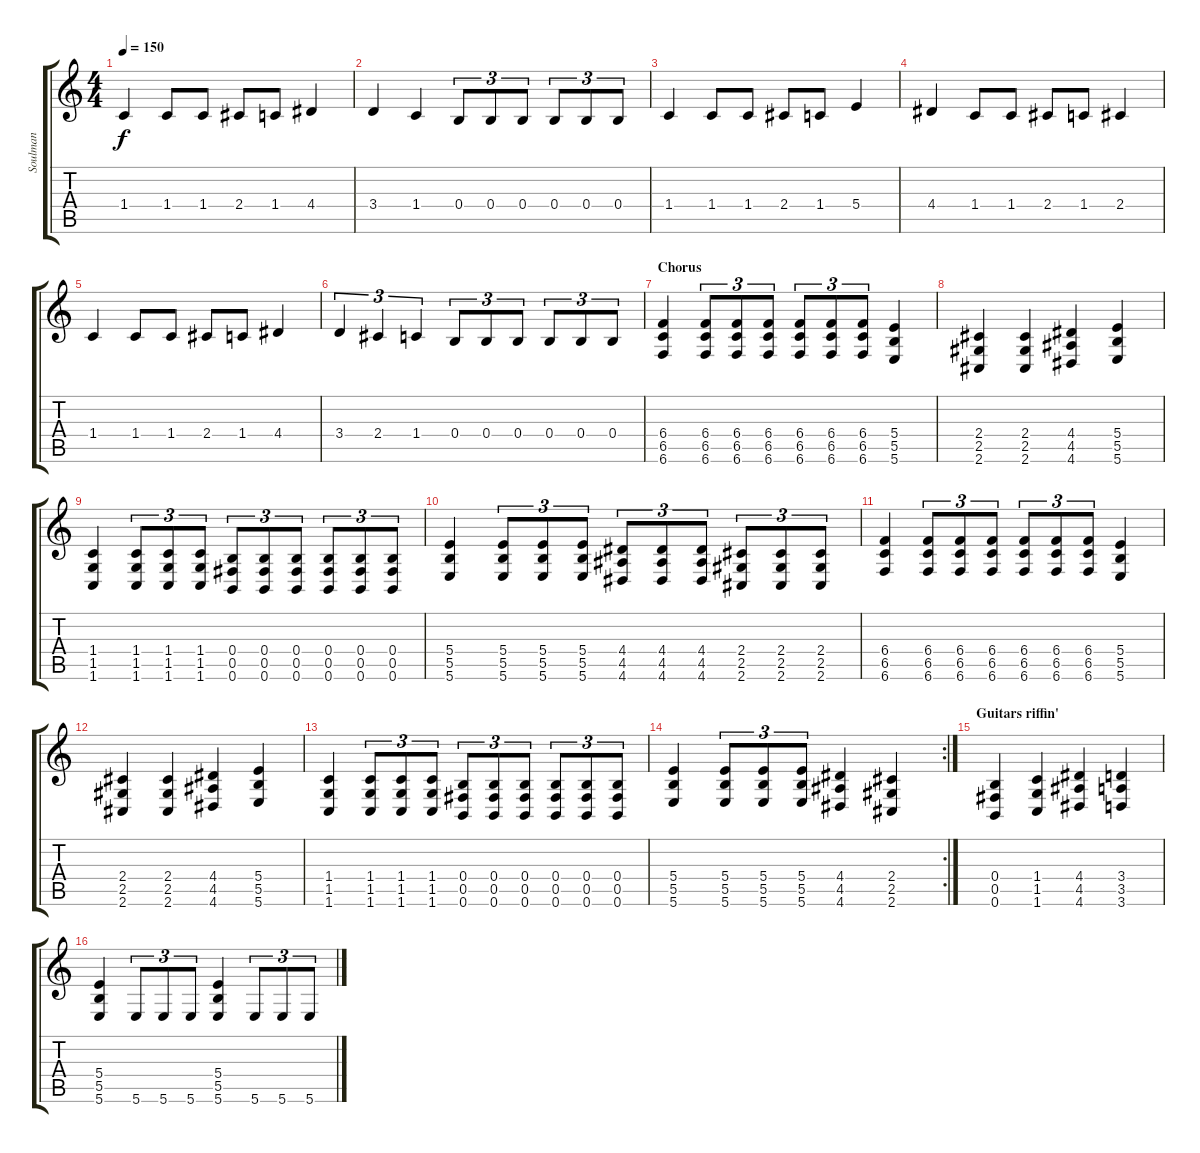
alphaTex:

\track ("Soulman" "Soulman") {instrument distortionguitar}
\staff {score tabs}
\tuning (Db4 Ab3 E3 B2 Gb2 B1) {hide}
\ts (4 4)
\tempo 150
\clef g2
\ks c
1.4.4{dy f} 1.4.8 1.4.8 2.4.8 1.4.8 4.4.4 |
3.4.4 1.4.4 0.4.8{tu (3 2)} 0.4.8{tu (3 2)} 0.4.8{tu (3 2)} 0.4.8{tu (3 2)} 0.4.8{tu (3 2)} 0.4.8{tu (3 2)} |
1.4.4 1.4.8 1.4.8 2.4.8 1.4.8 5.4.4 |
4.4.4 1.4.8 1.4.8 2.4.8 1.4.8 2.4.4 |
1.4.4 1.4.8 1.4.8 2.4.8 1.4.8 4.4.4 |
3.4.4{tu (3 2)} 2.4.4{tu (3 2)} 1.4.4{tu (3 2)} 0.4.8{tu (3 2)} 0.4.8{tu (3 2)} 0.4.8{tu (3 2)} 0.4.8{tu (3 2)} 0.4.8{tu (3 2)} 0.4.8{tu (3 2)} |
\section ("" "Chorus")
(6.4 6.5 6.6).4 (6.4 6.5 6.6).8{tu (3 2)} (6.4 6.5 6.6).8{tu (3 2)} (6.4 6.5 6.6).8{tu (3 2)} (6.4 6.5 6.6).8{tu (3 2)} (6.4 6.5 6.6).8{tu (3 2)} (6.4 6.5 6.6).8{tu (3 2)} (5.4 5.5 5.6).4 |
(2.4 2.5 2.6).4 (2.4 2.5 2.6).4 (4.4 4.5 4.6).4 (5.4 5.5 5.6).4 |
(1.4 1.5 1.6).4 (1.4 1.5 1.6).8{tu (3 2)} (1.4 1.5 1.6).8{tu (3 2)} (1.4 1.5 1.6).8{tu (3 2)} (0.4 0.5 0.6).8{tu (3 2)} (0.4 0.5 0.6).8{tu (3 2)} (0.4 0.5 0.6).8{tu (3 2)} (0.4 0.5 0.6).8{tu (3 2)} (0.4 0.5 0.6).8{tu (3 2)} (0.4 0.5 0.6).8{tu (3 2)} |
(5.4 5.5 5.6).4 (5.4 5.5 5.6).8{tu (3 2)} (5.4 5.5 5.6).8{tu (3 2)} (5.4 5.5 5.6).8{tu (3 2)} (4.4 4.5 4.6).8{tu (3 2)} (4.4 4.5 4.6).8{tu (3 2)} (4.4 4.5 4.6).8{tu (3 2)} (2.4 2.5 2.6).8{tu (3 2)} (2.4 2.5 2.6).8{tu (3 2)} (2.4 2.5 2.6).8{tu (3 2)} |
(6.4 6.5 6.6).4 (6.4 6.5 6.6).8{tu (3 2)} (6.4 6.5 6.6).8{tu (3 2)} (6.4 6.5 6.6).8{tu (3 2)} (6.4 6.5 6.6).8{tu (3 2)} (6.4 6.5 6.6).8{tu (3 2)} (6.4 6.5 6.6).8{tu (3 2)} (5.4 5.5 5.6).4 |
(2.4 2.5 2.6).4 (2.4 2.5 2.6).4 (4.4 4.5 4.6).4 (5.4 5.5 5.6).4 |
(1.4 1.5 1.6).4 (1.4 1.5 1.6).8{tu (3 2)} (1.4 1.5 1.6).8{tu (3 2)} (1.4 1.5 1.6).8{tu (3 2)} (0.4 0.5 0.6).8{tu (3 2)} (0.4 0.5 0.6).8{tu (3 2)} (0.4 0.5 0.6).8{tu (3 2)} (0.4 0.5 0.6).8{tu (3 2)} (0.4 0.5 0.6).8{tu (3 2)} (0.4 0.5 0.6).8{tu (3 2)} |
\rc 2
(5.4 5.5 5.6).4 (5.4 5.5 5.6).8{tu (3 2)} (5.4 5.5 5.6).8{tu (3 2)} (5.4 5.5 5.6).8{tu (3 2)} (4.4 4.5 4.6).4 (2.4 2.5 2.6).4 |
\section ("" "Guitars riffin'")
(0.4 0.5 0.6).4 (1.4 1.5 1.6).4 (4.4 4.5 4.6).4 (3.4 3.5 3.6).4 |
(5.4 5.5 5.6).4 5.6.8{tu (3 2)} 5.6.8{tu (3 2)} 5.6.8{tu (3 2)} (5.4 5.5 5.6).4 5.6.8{tu (3 2)} 5.6.8{tu (3 2)} 5.6.8{tu (3 2)}
